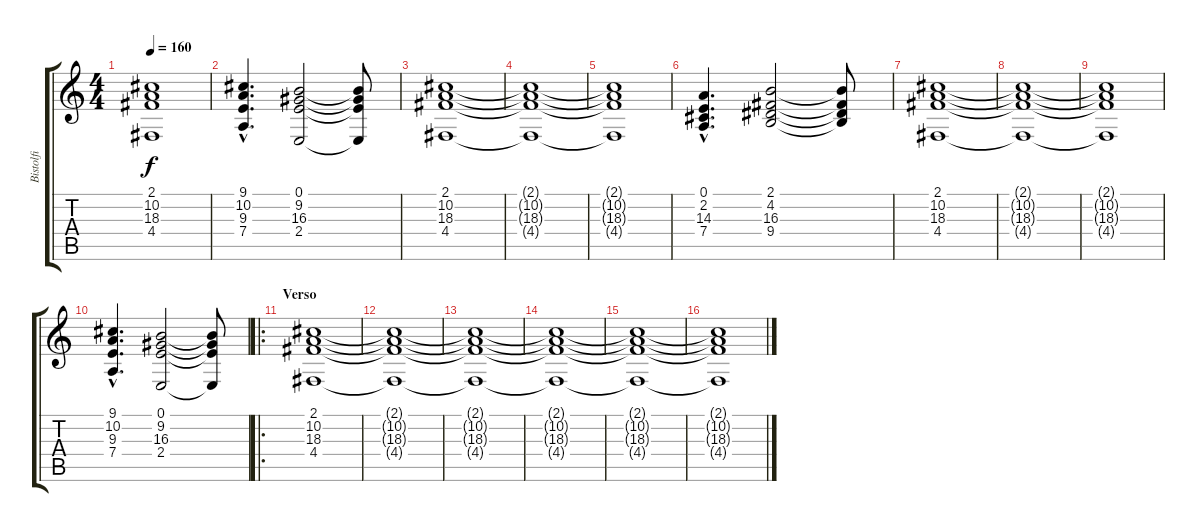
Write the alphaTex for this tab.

\track ("Bistolfi" "Bistolfi") {instrument stringensemble1}
\staff {score tabs}
\tuning (E4 B3 G3 D3 A2 E2) {hide}
\ts (4 4)
\tempo 160
\clef g2
\ks c
(2.1{t} 10.2{t} 18.3{t} 4.4{t}).1{dy f} |
(9.1{hac} 10.2{hac} 9.3{hac} 7.4{hac}).4{d} (0.1 9.2 16.3 2.4).2 (0.1{t} 9.2{t} 16.3{t} 2.4{t}).8 |
(2.1 10.2 18.3 4.4).1 |
(2.1{t} 10.2{t} 18.3{t} 4.4{t}).1 |
(2.1{t} 10.2{t} 18.3{t} 4.4{t}).1 |
(0.1{hac} 2.2{hac} 14.3{hac} 7.4{hac}).4{d} (2.1 4.2 16.3 9.4).2 (2.1{t} 4.2{t} 16.3{t} 9.4{t}).8 |
(2.1 10.2 18.3 4.4).1 |
(2.1{t} 10.2{t} 18.3{t} 4.4{t}).1 |
(2.1{t} 10.2{t} 18.3{t} 4.4{t}).1 |
(9.1{hac} 10.2{hac} 9.3{hac} 7.4{hac}).4{d} (0.1 9.2 16.3 2.4).2 (0.1{t} 9.2{t} 16.3{t} 2.4{t}).8 |
\ro
\section ("" "Verso")
(2.1 10.2 18.3 4.4).1 |
(2.1{t} 10.2{t} 18.3{t} 4.4{t}).1 |
(2.1{t} 10.2{t} 18.3{t} 4.4{t}).1 |
(2.1{t} 10.2{t} 18.3{t} 4.4{t}).1 |
(2.1{t} 10.2{t} 18.3{t} 4.4{t}).1 |
(2.1{t} 10.2{t} 18.3{t} 4.4{t}).1
